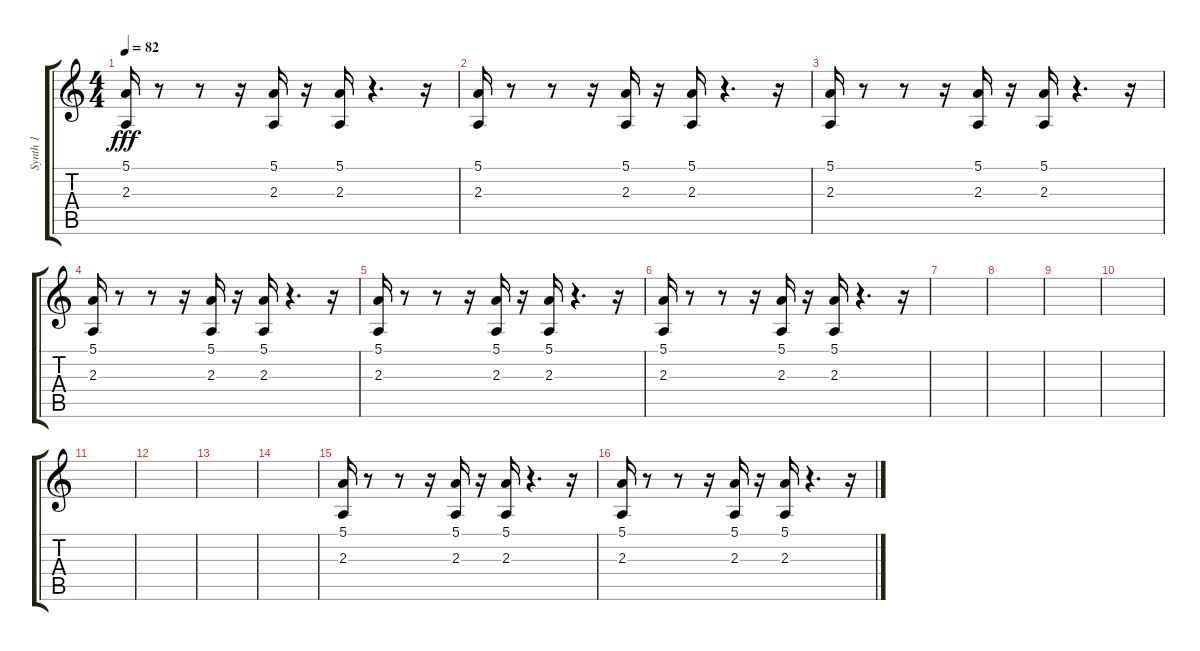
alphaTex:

\track ("Synth 1" "Synth 1") {instrument pad7halo}
\staff {score tabs}
\tuning (E4 B3 G3 D3 A2 E2) {hide}
\ts (4 4)
\tempo 82
\clef g2
\ks c
(5.1 2.3).16{dy fff} r.8 r.8 r.16 (5.1 2.3).16 r.16 (5.1 2.3).16 r.4{d} r.16 |
(5.1 2.3).16 r.8 r.8 r.16 (5.1 2.3).16 r.16 (5.1 2.3).16 r.4{d} r.16 |
(5.1 2.3).16 r.8 r.8 r.16 (5.1 2.3).16 r.16 (5.1 2.3).16 r.4{d} r.16 |
(5.1 2.3).16 r.8 r.8 r.16 (5.1 2.3).16 r.16 (5.1 2.3).16 r.4{d} r.16 |
(5.1 2.3).16 r.8 r.8 r.16 (5.1 2.3).16 r.16 (5.1 2.3).16 r.4{d} r.16 |
(5.1 2.3).16 r.8 r.8 r.16 (5.1 2.3).16 r.16 (5.1 2.3).16 r.4{d} r.16 |
|
|
|
|
|
|
|
|
(5.1 2.3).16 r.8 r.8 r.16 (5.1 2.3).16 r.16 (5.1 2.3).16 r.4{d} r.16 |
(5.1 2.3).16 r.8 r.8 r.16 (5.1 2.3).16 r.16 (5.1 2.3).16 r.4{d} r.16
